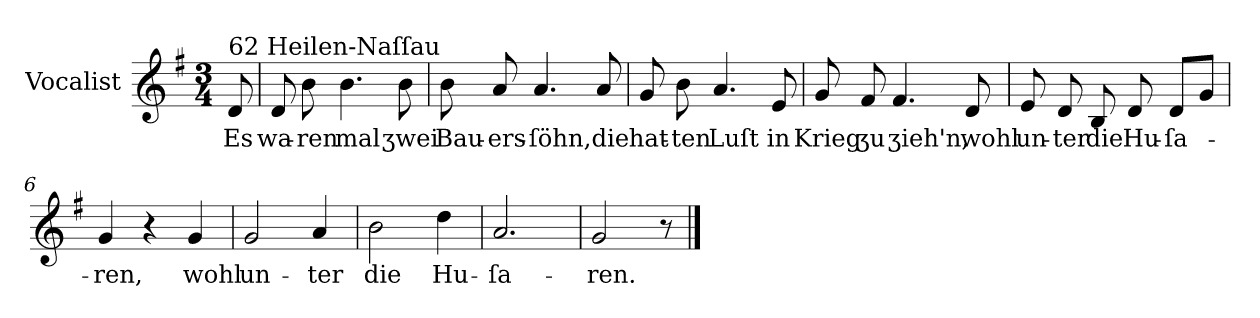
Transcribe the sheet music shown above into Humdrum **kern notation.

**kern	**text
*part1	*part1
*staff1	*staff1
*I"Vocalist	*
*k[f#]	*
*G:	*
*M3/4	*
=	=
!LO:TX:a:t=62 Heilen-Naſſau	!
8d	Es
=1	=1
8d	wa-
8b	-ren
4.b	mal
8b	ʒwei
=2	=2
8b	Bau-
8a	-ers-
4.a	-ſöhn,
8a	die
=3	=3
8g	hat-
8b	-ten
4.a	Luſt
8e	in
=4	=4
8g	Krieg
8f#	ʒu
4.f#	ʒieh'n,
8d	wohl
=5	=5
8e	un-
8d	-ter
8B	die
8d	Hu-
8dL	-ſa-
8gJ	.
=6	=6
4g	-ren,
4r	.
4g	wohl
=7	=7
2g	un-
4a	-ter
=8	=8
2b	die
4dd	Hu-
=9	=9
2.a	-ſa-
=10	=10
2g	-ren.
8r	.
==	==
*-	*-
